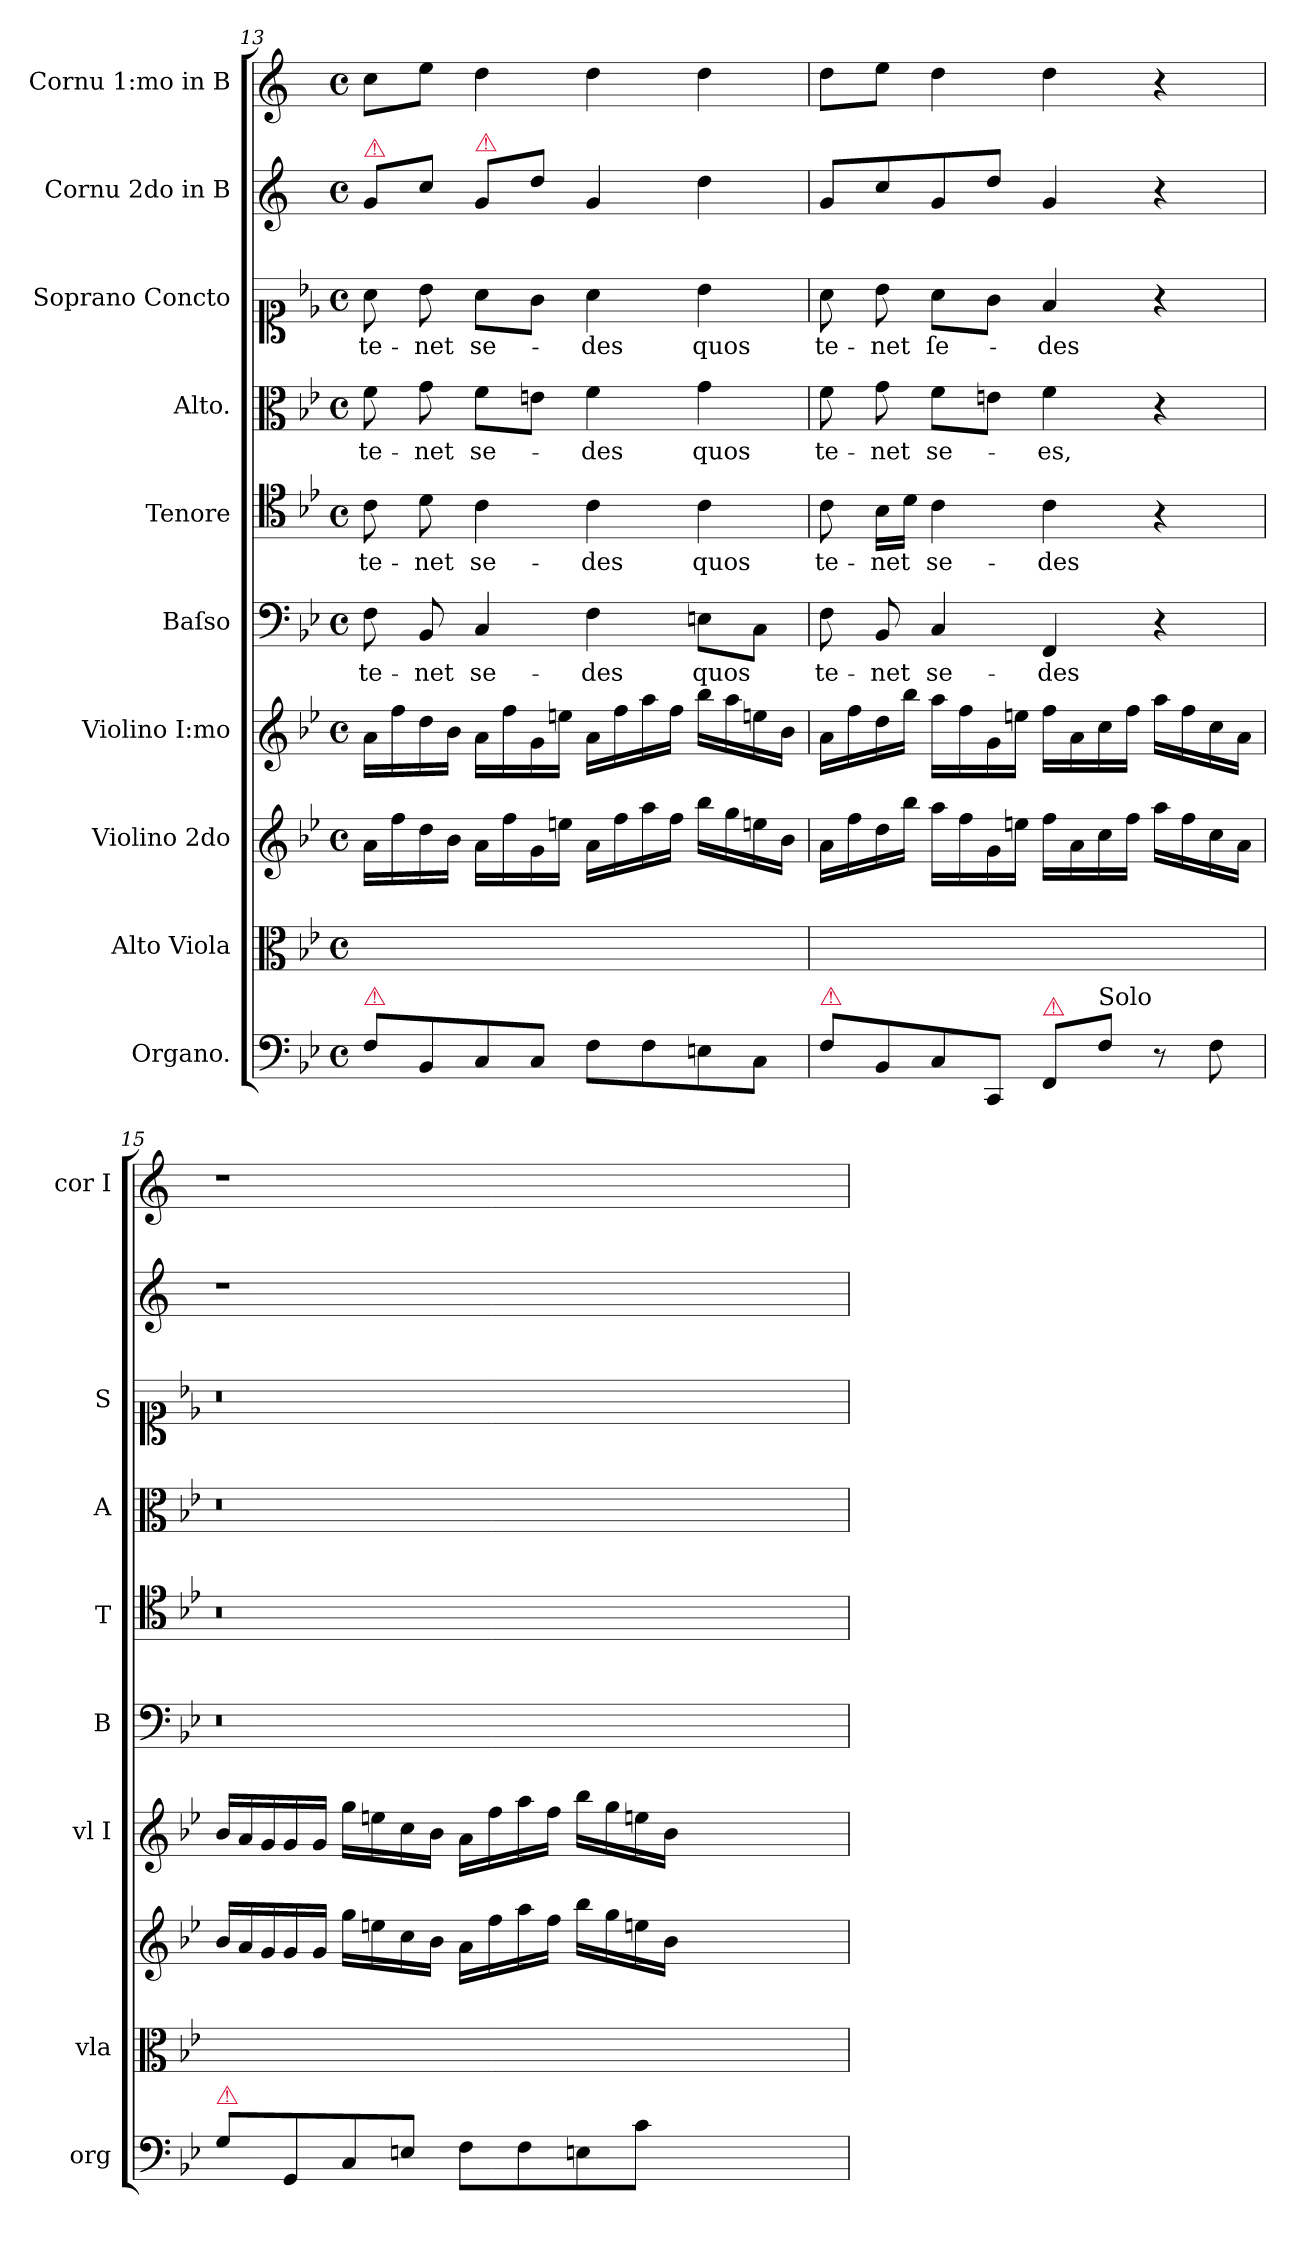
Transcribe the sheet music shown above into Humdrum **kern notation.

**kern	**kern	**kern	**kern	**kern	**text	**kern	**text	**kern	**text	**kern	**text	**kern	**kern
*part10	*part9	*part8	*part7	*part6	*part6	*part5	*part5	*part4	*part4	*part3	*part3	*part2	*part1
*staff10	*staff9	*staff8	*staff7	*staff6	*staff6	*staff5	*staff5	*staff4	*staff4	*staff3	*staff3	*staff2	*staff1
*I"Organo.	*I"Alto Viola	*I"Violino 2do	*I"Violino I:mo	*I"Baſso	*	*I"Tenore	*	*I"Alto.	*	*I"Soprano Concto	*	*I"Cornu 2do in B	*I"Cornu 1:mo in B
*I'org	*I'vla	*	*I'vl I	*I'B	*	*I'T	*	*I'A	*	*I'S	*	*	*I'cor I
*clefF4	*clefC3	*clefG2	*clefG2	*clefF4	*	*clefC4	*	*clefC3	*	*clefC1	*	*clefG2	*clefG2
*	*	*	*	*	*	*	*	*	*	*	*	*ITrd1c2	*ITrd1c2
*k[b-e-]	*k[b-e-]	*k[b-e-]	*k[b-e-]	*k[b-e-]	*	*k[b-e-]	*	*k[b-e-]	*	*k[b-e-]	*	*k[b-e-]	*k[b-e-]
*M4/4	*M4/4	*M4/4	*M4/4	*M4/4	*	*M4/4	*	*M4/4	*	*M4/4	*	*M4/4	*M4/4
*met(c)	*met(c)	*met(c)	*met(c)	*met(c)	*	*met(c)	*	*met(c)	*	*met(c)	*	*met(c)	*met(c)
=13	=13	=13	=13	=13	=13	=13	=13	=13	=13	=13	=13	=13	=13
!	!	!	!	!	!	!	!	!	!	!	!	!LO:TX:a:color=crimson:t=⚠	!
!LO:TX:a:color=crimson:t=⚠	!	!	!	!	!	!	!	!	!	!	!	!	!
8F\L	1ryy	16a\LL	16a\LL	8F\	te-	8c\	te-	8f\	te-	8a\	te-	8f/L	8b-\L
.	.	16ff\	16ff\	.	.	.	.	.	.	.	.	.	.
8BB-/	.	16dd\	16dd\	8BB-/	-net	8d\	-net	8g\	-net	8b-\	-net	8b-\J	8dd\J
.	.	16b-\JJ	16b-\JJ	.	.	.	.	.	.	.	.	.	.
!	!	!	!	!	!	!	!	!	!	!	!	!LO:TX:a:color=crimson:t=⚠	!
8C/	.	16a\LL	16a\LL	4C/	se-	4c\	se-	8f\L	se-	8a\L	se-	8f/L	4cc\
.	.	16ff\	16ff\	.	.	.	.	.	.	.	.	.	.
8C/J	.	16g\	16g\	.	.	.	.	8en\J	.	8g\J	.	8cc\J	.
.	.	16een\JJ	16een\JJ	.	.	.	.	.	.	.	.	.	.
8F\L	.	16a\LL	16a\LL	4F\	-des	4c\	-des	4f\	-des	4a\	-des	4f/	4cc\
.	.	16ff\	16ff\	.	.	.	.	.	.	.	.	.	.
8F\	.	16aa\	16aa\	.	.	.	.	.	.	.	.	.	.
.	.	16ff\JJ	16ff\JJ	.	.	.	.	.	.	.	.	.	.
8En\	.	16bb-\LL	16bb-\LL	8En\L	quos	4c\	quos	4g\	quos	4b-\	quos	4cc\	4cc\
.	.	16gg\	16aa\	.	.	.	.	.	.	.	.	.	.
8C\J	.	16een\	16een\	8C\J	.	.	.	.	.	.	.	.	.
.	.	16b-\JJ	16b-\JJ	.	.	.	.	.	.	.	.	.	.
=14	=14	=14	=14	=14	=14	=14	=14	=14	=14	=14	=14	=14	=14
!LO:TX:a:color=crimson:t=⚠	!	!	!	!	!	!	!	!	!	!	!	!	!
8F\L	1ryy	16a\LL	16a\LL	8F\	te-	8c\	te-	8f\	te-	8a\	te-	8f/L	8cc\L
.	.	16ff\	16ff\	.	.	.	.	.	.	.	.	.	.
8BB-/	.	16dd\	16dd\	8BB-/	-net	16B-\LL	-net	8g\	-net	8b-\	-net	8b-/	8dd\J
.	.	16bb-\JJ	16bb-\JJ	.	.	16d\JJ	.	.	.	.	.	.	.
8C/	.	16aa\LL	16aa\LL	4C/	se-	4c\	se-	8f\L	se-	8a\L	ſe-	8f/	4cc\
.	.	16ff\	16ff\	.	.	.	.	.	.	.	.	.	.
8CC/J	.	16g\	16g\	.	.	.	.	8en\J	.	8g\J	.	8cc/J	.
.	.	16een\JJ	16een\JJ	.	.	.	.	.	.	.	.	.	.
!LO:TX:a:color=crimson:t=⚠	!	!	!	!	!	!	!	!	!	!	!	!	!
8FF/L	.	16ff\LL	16ff\LL	4FF/	-des	4c\	-des	4f\	-es,	4f/	-des	4f/	4cc\
.	.	16a\	16a\	.	.	.	.	.	.	.	.	.	.
!LO:TX:a:t=Solo	!	!	!	!	!	!	!	!	!	!	!	!	!
8F/J	.	16cc\	16cc\	.	.	.	.	.	.	.	.	.	.
.	.	16ff\JJ	16ff\JJ	.	.	.	.	.	.	.	.	.	.
8r	.	16aa\LL	16aa\LL	4r	.	4r	.	4r	.	4r	.	4r	4r
.	.	16ff\	16ff\	.	.	.	.	.	.	.	.	.	.
8F\	.	16cc\	16cc\	.	.	.	.	.	.	.	.	.	.
.	.	16a\JJ	16a\JJ	.	.	.	.	.	.	.	.	.	.
=15	=15	=15	=15	=15	=15	=15	=15	=15	=15	=15	=15	=15	=15
*	*	*Xtuplet	*Xtuplet	*	*	*	*	*	*	*	*	*	*
!LO:TX:a:color=crimson:t=⚠	!	!	!	!	!	!	!	!	!	!	!	!	!
8G\L	1ryy	24b-/LL	24b-/LL	0r	.	0r	.	0r	.	0r	.	1r	1r
.	.	24a/	24a/	.	.	.	.	.	.	.	.	.	.
.	.	24g/	24g/	.	.	.	.	.	.	.	.	.	.
8GG/	.	16g/	16g/	.	.	.	.	.	.	.	.	.	.
.	.	16g/JJ	16g/JJ	.	.	.	.	.	.	.	.	.	.
8C/	.	16gg\LL	16gg\LL	.	.	.	.	.	.	.	.	.	.
.	.	16een\	16een\	.	.	.	.	.	.	.	.	.	.
8En/J	.	16cc\	16cc\	.	.	.	.	.	.	.	.	.	.
.	.	16b-\JJ	16b-\JJ	.	.	.	.	.	.	.	.	.	.
8F\L	.	16a\LL	16a\LL	.	.	.	.	.	.	.	.	.	.
.	.	16ff\	16ff\	.	.	.	.	.	.	.	.	.	.
8F\	.	16aa\	16aa\	.	.	.	.	.	.	.	.	.	.
.	.	16ff\JJ	16ff\JJ	.	.	.	.	.	.	.	.	.	.
8En\	.	16bb-\LL	16bb-\LL	.	.	.	.	.	.	.	.	.	.
.	.	16gg\	16gg\	.	.	.	.	.	.	.	.	.	.
8c\J	.	16een\	16een\	.	.	.	.	.	.	.	.	.	.
.	.	16b-\JJ	16b-\JJ	.	.	.	.	.	.	.	.	.	.
1ryy	1ryy	1ryy	1ryy	.	.	.	.	.	.	.	.	1ryy	1ryy
=	=	=	=	=	=	=	=	=	=	=	=	=	=
*-	*-	*-	*-	*-	*-	*-	*-	*-	*-	*-	*-	*-	*-
